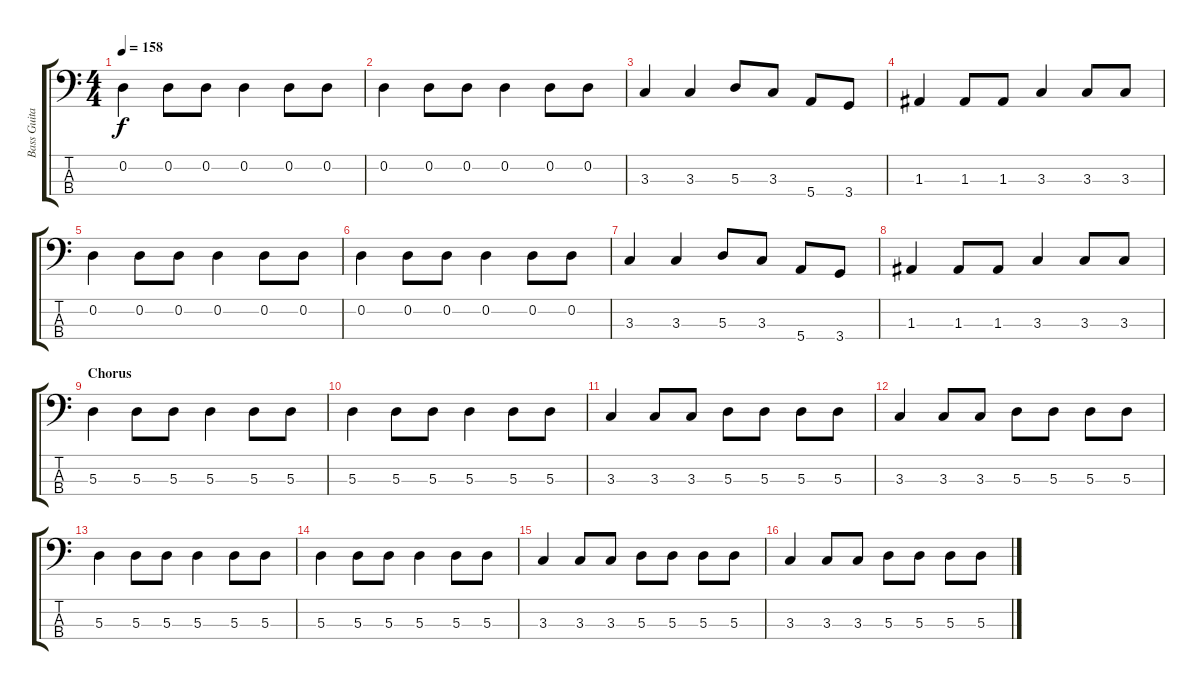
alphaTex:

\track ("Bass Guitar (just for sound)" "Bass Guita") {instrument fretlessbass}
\staff {score tabs}
\tuning (G2 D2 A1 E1) {hide}
\ts (4 4)
\tempo 158
\clef f4
\ks c
0.2.4{dy f} 0.2.8 0.2.8 0.2.4 0.2.8 0.2.8 |
0.2.4 0.2.8 0.2.8 0.2.4 0.2.8 0.2.8 |
3.3.4 3.3.4 5.3.8 3.3.8 5.4.8 3.4.8 |
1.3.4 1.3.8 1.3.8 3.3.4 3.3.8 3.3.8 |
0.2.4 0.2.8 0.2.8 0.2.4 0.2.8 0.2.8 |
0.2.4 0.2.8 0.2.8 0.2.4 0.2.8 0.2.8 |
3.3.4 3.3.4 5.3.8 3.3.8 5.4.8 3.4.8 |
1.3.4 1.3.8 1.3.8 3.3.4 3.3.8 3.3.8 |
\section ("" "Chorus")
5.3.4 5.3.8 5.3.8 5.3.4 5.3.8 5.3.8 |
5.3.4 5.3.8 5.3.8 5.3.4 5.3.8 5.3.8 |
3.3.4 3.3.8 3.3.8 5.3.8 5.3.8 5.3.8 5.3.8 |
3.3.4 3.3.8 3.3.8 5.3.8 5.3.8 5.3.8 5.3.8 |
5.3.4 5.3.8 5.3.8 5.3.4 5.3.8 5.3.8 |
5.3.4 5.3.8 5.3.8 5.3.4 5.3.8 5.3.8 |
3.3.4 3.3.8 3.3.8 5.3.8 5.3.8 5.3.8 5.3.8 |
3.3.4 3.3.8 3.3.8 5.3.8 5.3.8 5.3.8 5.3.8
